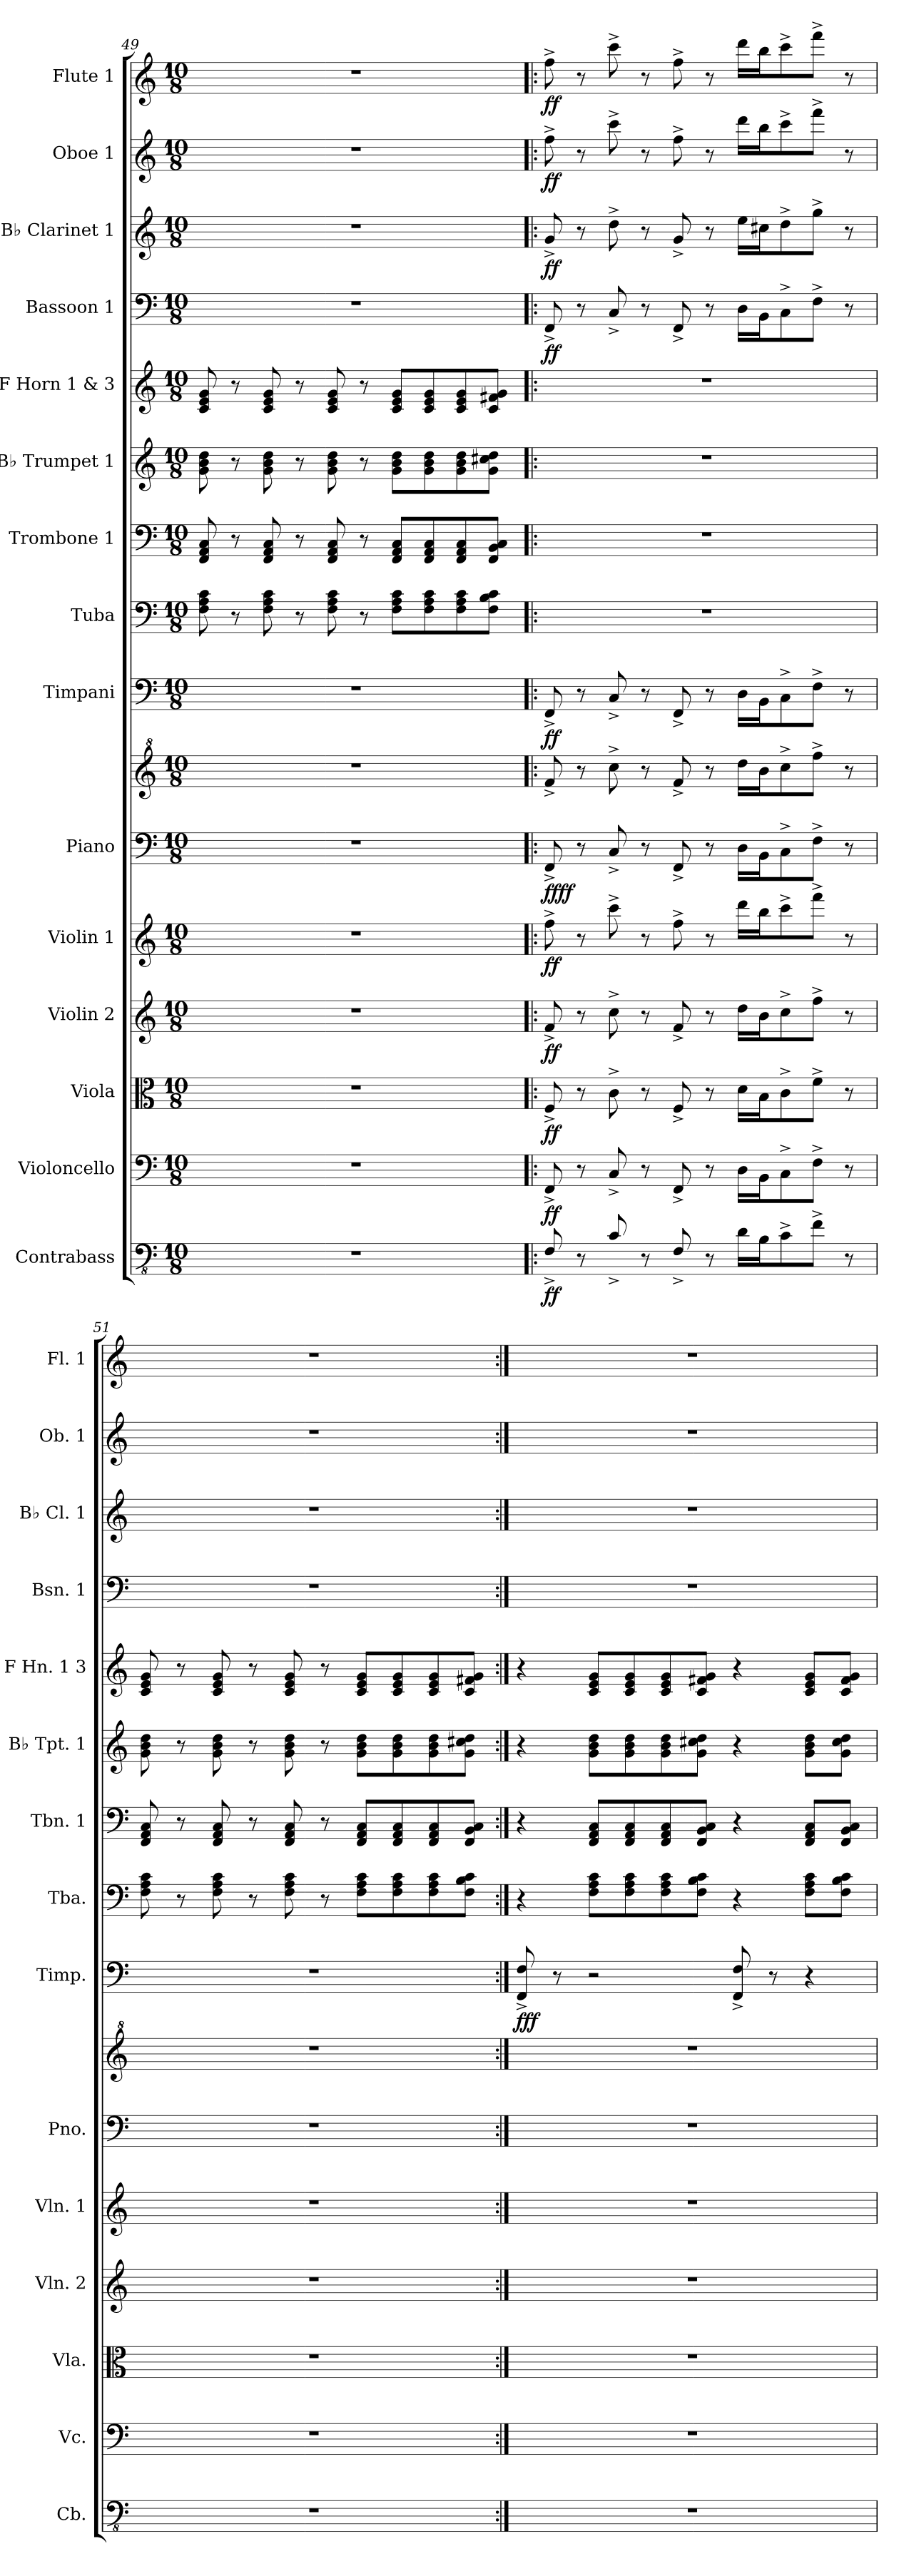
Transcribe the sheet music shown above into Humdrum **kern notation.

**kern	**dynam	**kern	**dynam	**kern	**dynam	**kern	**dynam	**kern	**dynam	**kern	**kern	**dynam	**kern	**dynam	**kern	**kern	**kern	**kern	**kern	**dynam	**kern	**dynam	**kern	**dynam	**kern	**dynam
*part15	*part15	*part14	*part14	*part13	*part13	*part12	*part12	*part11	*part11	*part10	*part10	*part10	*part9	*part9	*part8	*part7	*part6	*part5	*part4	*part4	*part3	*part3	*part2	*part2	*part1	*part1
*staff16	*staff16	*staff15	*staff15	*staff14	*staff14	*staff13	*staff13	*staff12	*staff12	*staff11	*staff10	*staff10/11	*staff9	*staff9	*staff8	*staff7	*staff6	*staff5	*staff4	*staff4	*staff3	*staff3	*staff2	*staff2	*staff1	*staff1
*I"Contrabass	*	*I"Violoncello	*	*I"Viola	*	*I"Violin 2	*	*I"Violin 1	*	*I"Piano	*	*	*I"Timpani	*	*I"Tuba	*I"Trombone 1	*I"B♭ Trumpet 1	*I"F Horn 1 &amp; 3	*I"Bassoon 1	*	*I"B♭ Clarinet 1	*	*I"Oboe 1	*	*I"Flute 1	*
*I'Cb.	*	*I'Vc.	*	*I'Vla.	*	*I'Vln. 2	*	*I'Vln. 1	*	*I'Pno.	*	*	*I'Timp.	*	*I'Tba.	*I'Tbn. 1	*I'B♭ Tpt. 1	*I'F Hn. 1 3	*I'Bsn. 1	*	*I'B♭ Cl. 1	*	*I'Ob. 1	*	*I'Fl. 1	*
*clefFv4	*	*clefF4	*	*clefC3	*	*clefG2	*	*clefG2	*	*clefF4	*clefG^2	*	*clefF4	*	*clefF4	*clefF4	*clefG2	*clefG2	*clefF4	*	*clefG2	*	*clefG2	*	*clefG2	*
*ITrd7c12	*	*	*	*	*	*	*	*	*	*	*	*	*	*	*	*	*ITrd1c2	*ITrd4c7	*	*	*ITrd1c2	*	*	*	*	*
*k[]	*	*k[]	*	*k[]	*	*k[]	*	*k[]	*	*k[]	*k[]	*	*k[]	*	*k[]	*k[]	*k[b-e-]	*k[b-]	*k[]	*	*k[b-e-]	*	*k[]	*	*k[]	*
*M10/8	*	*M10/8	*	*M10/8	*	*M10/8	*	*M10/8	*	*M10/8	*M10/8	*	*M10/8	*	*M10/8	*M10/8	*M10/8	*M10/8	*M10/8	*	*M10/8	*	*M10/8	*	*M10/8	*
=49	=49	=49	=49	=49	=49	=49	=49	=49	=49	=49	=49	=49	=49	=49	=49	=49	=49	=49	=49	=49	=49	=49	=49	=49	=49	=49
4%5r	.	4%5r	.	4%5r	.	4%5r	.	4%5r	.	4%5r	4%5r	.	4%5r	.	8F\ 8A\ 8c\	8FF/ 8AA/ 8C/	8f\ 8a\ 8cc\	8F/ 8A/ 8c/	4%5r	.	4%5r	.	4%5r	.	4%5r	.
.	.	.	.	.	.	.	.	.	.	.	.	.	.	.	8r	8r	8r	8r	.	.	.	.	.	.	.	.
.	.	.	.	.	.	.	.	.	.	.	.	.	.	.	8F\ 8A\ 8c\	8FF/ 8AA/ 8C/	8f\ 8a\ 8cc\	8F/ 8A/ 8c/	.	.	.	.	.	.	.	.
.	.	.	.	.	.	.	.	.	.	.	.	.	.	.	8r	8r	8r	8r	.	.	.	.	.	.	.	.
.	.	.	.	.	.	.	.	.	.	.	.	.	.	.	8F\ 8A\ 8c\	8FF/ 8AA/ 8C/	8f\ 8a\ 8cc\	8F/ 8A/ 8c/	.	.	.	.	.	.	.	.
.	.	.	.	.	.	.	.	.	.	.	.	.	.	.	8r	8r	8r	8r	.	.	.	.	.	.	.	.
.	.	.	.	.	.	.	.	.	.	.	.	.	.	.	8F\ 8A\ 8c\L	8FF/ 8AA/ 8C/L	8f\ 8a\ 8cc\L	8F/ 8A/ 8c/L	.	.	.	.	.	.	.	.
.	.	.	.	.	.	.	.	.	.	.	.	.	.	.	8F\ 8A\ 8c\	8FF/ 8AA/ 8C/	8f\ 8a\ 8cc\	8F/ 8A/ 8c/	.	.	.	.	.	.	.	.
.	.	.	.	.	.	.	.	.	.	.	.	.	.	.	8F\ 8A\ 8c\	8FF/ 8AA/ 8C/	8f\ 8a\ 8cc\	8F/ 8A/ 8c/	.	.	.	.	.	.	.	.
.	.	.	.	.	.	.	.	.	.	.	.	.	.	.	8F\ 8B\ 8c\J	8FF/ 8BB/ 8C/J	8f\ 8bn\ 8cc\J	8F/ 8Bn/ 8c/J	.	.	.	.	.	.	.	.
=50!|:	=50!|:	=50!|:	=50!|:	=50!|:	=50!|:	=50!|:	=50!|:	=50!|:	=50!|:	=50!|:	=50!|:	=50!|:	=50!|:	=50!|:	=50!|:	=50!|:	=50!|:	=50!|:	=50!|:	=50!|:	=50!|:	=50!|:	=50!|:	=50!|:	=50!|:	=50!|:
!	!LO:DY:b	!	!LO:DY:b	!	!LO:DY:b	!	!LO:DY:b	!	!LO:DY:b	!	!	!LO:DY:b=2	!	!	!	!	!	!	!	!	!	!	!	!	!	!
!	!	!	!	!	!	!	!	!	!	!	!	!LO:DY:n=1:b	!	!LO:DY:b	!	!	!	!	!	!LO:DY:b	!	!LO:DY:b	!	!LO:DY:b	!	!LO:DY:b
8FFF^/	ff	8FF^/	ff	8F^/	ff	8f^/	ff	8ff^\	ff	8FF^/	8ff^/	ff ff	8FF^/	ff	4%5r	4%5r	4%5r	4%5r	8FF^/	ff	8f^/	ff	8ff^\	ff	8ff^\	ff
8r	.	8r	.	8r	.	8r	.	8r	.	8r	8r	.	8r	.	.	.	.	.	8r	.	8r	.	8r	.	8r	.
8CC^/	.	8C^/	.	8c^\	.	8cc^\	.	8ccc^\	.	8C^/	8ccc^\	.	8C^/	.	.	.	.	.	8C^/	.	8cc^\	.	8ccc^\	.	8ccc^\	.
8r	.	8r	.	8r	.	8r	.	8r	.	8r	8r	.	8r	.	.	.	.	.	8r	.	8r	.	8r	.	8r	.
8FFF^/	.	8FF^/	.	8F^/	.	8f^/	.	8ff^\	.	8FF^/	8ff^/	.	8FF^/	.	.	.	.	.	8FF^/	.	8f^/	.	8ff^\	.	8ff^\	.
8r	.	8r	.	8r	.	8r	.	8r	.	8r	8r	.	8r	.	.	.	.	.	8r	.	8r	.	8r	.	8r	.
16DD\LL	.	16D\LL	.	16d\LL	.	16dd\LL	.	16ddd\LL	.	16D\LL	16ddd\LL	.	16D\LL	.	.	.	.	.	16D\LL	.	16dd\LL	.	16ddd\LL	.	16ddd\LL	.
16BBB\J	.	16BB\J	.	16B\J	.	16b\J	.	16bb\J	.	16BB\J	16bb\J	.	16BB\J	.	.	.	.	.	16BB\J	.	16bn\J	.	16bb\J	.	16bb\J	.
8CC^\	.	8C^\	.	8c^\	.	8cc^\	.	8ccc^\	.	8C^\	8ccc^\	.	8C^\	.	.	.	.	.	8C^\	.	8cc^\	.	8ccc^\	.	8ccc^\	.
8FF^\J	.	8F^\J	.	8f^\J	.	8ff^\J	.	8fff^\J	.	8F^\J	8fff^\J	.	8F^\J	.	.	.	.	.	8F^\J	.	8ff^\J	.	8fff^\J	.	8fff^\J	.
8r	.	8r	.	8r	.	8r	.	8r	.	8r	8r	.	8r	.	.	.	.	.	8r	.	8r	.	8r	.	8r	.
=51	=51	=51	=51	=51	=51	=51	=51	=51	=51	=51	=51	=51	=51	=51	=51	=51	=51	=51	=51	=51	=51	=51	=51	=51	=51	=51
4%5r	.	4%5r	.	4%5r	.	4%5r	.	4%5r	.	4%5r	4%5r	.	4%5r	.	8F\ 8A\ 8c\	8FF/ 8AA/ 8C/	8f\ 8a\ 8cc\	8F/ 8A/ 8c/	4%5r	.	4%5r	.	4%5r	.	4%5r	.
.	.	.	.	.	.	.	.	.	.	.	.	.	.	.	8r	8r	8r	8r	.	.	.	.	.	.	.	.
.	.	.	.	.	.	.	.	.	.	.	.	.	.	.	8F\ 8A\ 8c\	8FF/ 8AA/ 8C/	8f\ 8a\ 8cc\	8F/ 8A/ 8c/	.	.	.	.	.	.	.	.
.	.	.	.	.	.	.	.	.	.	.	.	.	.	.	8r	8r	8r	8r	.	.	.	.	.	.	.	.
.	.	.	.	.	.	.	.	.	.	.	.	.	.	.	8F\ 8A\ 8c\	8FF/ 8AA/ 8C/	8f\ 8a\ 8cc\	8F/ 8A/ 8c/	.	.	.	.	.	.	.	.
.	.	.	.	.	.	.	.	.	.	.	.	.	.	.	8r	8r	8r	8r	.	.	.	.	.	.	.	.
.	.	.	.	.	.	.	.	.	.	.	.	.	.	.	8F\ 8A\ 8c\L	8FF/ 8AA/ 8C/L	8f\ 8a\ 8cc\L	8F/ 8A/ 8c/L	.	.	.	.	.	.	.	.
.	.	.	.	.	.	.	.	.	.	.	.	.	.	.	8F\ 8A\ 8c\	8FF/ 8AA/ 8C/	8f\ 8a\ 8cc\	8F/ 8A/ 8c/	.	.	.	.	.	.	.	.
.	.	.	.	.	.	.	.	.	.	.	.	.	.	.	8F\ 8A\ 8c\	8FF/ 8AA/ 8C/	8f\ 8a\ 8cc\	8F/ 8A/ 8c/	.	.	.	.	.	.	.	.
.	.	.	.	.	.	.	.	.	.	.	.	.	.	.	8F\ 8B\ 8c\J	8FF/ 8BB/ 8C/J	8f\ 8bn\ 8cc\J	8F/ 8Bn/ 8c/J	.	.	.	.	.	.	.	.
=52:|!	=52:|!	=52:|!	=52:|!	=52:|!	=52:|!	=52:|!	=52:|!	=52:|!	=52:|!	=52:|!	=52:|!	=52:|!	=52:|!	=52:|!	=52:|!	=52:|!	=52:|!	=52:|!	=52:|!	=52:|!	=52:|!	=52:|!	=52:|!	=52:|!	=52:|!	=52:|!
!	!	!	!	!	!	!	!	!	!	!	!	!	!	!LO:DY:b	!	!	!	!	!	!	!	!	!	!	!	!
4%5r	.	4%5r	.	4%5r	.	4%5r	.	4%5r	.	4%5r	4%5r	.	8FF/^ 8F/^	fff	4r	4r	4r	4r	4%5r	.	4%5r	.	4%5r	.	4%5r	.
.	.	.	.	.	.	.	.	.	.	.	.	.	8r	.	.	.	.	.	.	.	.	.	.	.	.	.
.	.	.	.	.	.	.	.	.	.	.	.	.	2r	.	8F\ 8A\ 8c\L	8FF/ 8AA/ 8C/L	8f\ 8a\ 8cc\L	8F/ 8A/ 8c/L	.	.	.	.	.	.	.	.
.	.	.	.	.	.	.	.	.	.	.	.	.	.	.	8F\ 8A\ 8c\	8FF/ 8AA/ 8C/	8f\ 8a\ 8cc\	8F/ 8A/ 8c/	.	.	.	.	.	.	.	.
.	.	.	.	.	.	.	.	.	.	.	.	.	.	.	8F\ 8A\ 8c\	8FF/ 8AA/ 8C/	8f\ 8a\ 8cc\	8F/ 8A/ 8c/	.	.	.	.	.	.	.	.
.	.	.	.	.	.	.	.	.	.	.	.	.	.	.	8F\ 8B\ 8c\J	8FF/ 8BB/ 8C/J	8f\ 8bn\ 8cc\J	8F/ 8Bn/ 8c/J	.	.	.	.	.	.	.	.
.	.	.	.	.	.	.	.	.	.	.	.	.	8FF/^ 8F/^	.	4r	4r	4r	4r	.	.	.	.	.	.	.	.
.	.	.	.	.	.	.	.	.	.	.	.	.	8r	.	.	.	.	.	.	.	.	.	.	.	.	.
.	.	.	.	.	.	.	.	.	.	.	.	.	4r	.	8F\ 8A\ 8c\L	8FF/ 8AA/ 8C/L	8f\ 8a\ 8cc\L	8F/ 8A/ 8c/L	.	.	.	.	.	.	.	.
.	.	.	.	.	.	.	.	.	.	.	.	.	.	.	8F\ 8B\ 8c\J	8FF/ 8BB/ 8C/J	8f\ 8b\ 8cc\J	8F/ 8B/ 8c/J	.	.	.	.	.	.	.	.
=	=	=	=	=	=	=	=	=	=	=	=	=	=	=	=	=	=	=	=	=	=	=	=	=	=	=
*-	*-	*-	*-	*-	*-	*-	*-	*-	*-	*-	*-	*-	*-	*-	*-	*-	*-	*-	*-	*-	*-	*-	*-	*-	*-	*-
